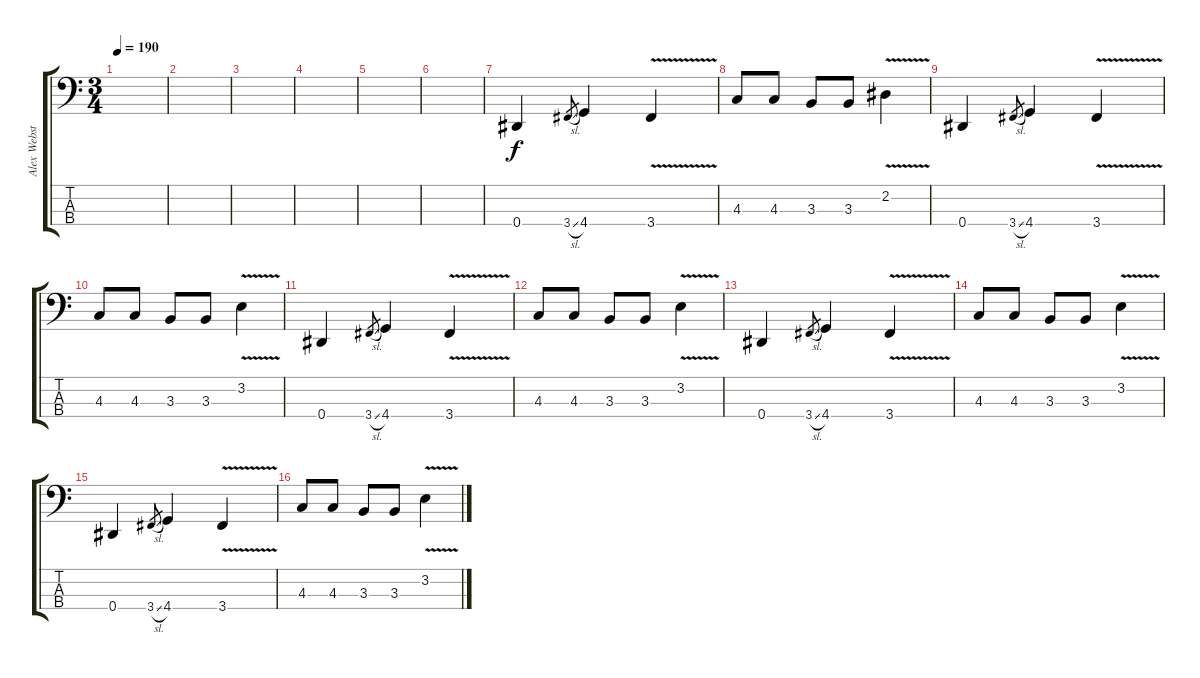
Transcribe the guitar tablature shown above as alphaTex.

\track ("Alex Webster" "Alex Webst") {instrument electricbassfinger}
\staff {score tabs}
\tuning (Gb2 Db2 Ab1 Eb1) {hide}
\ts (3 4)
\tempo 190
\clef f4
\ks c
|
|
|
|
|
|
0.4.4 3.4{sl}.8{gr} 4.4.4 3.4{v}.4 |
4.3.8 4.3.8 3.3.8 3.3.8 2.2{v}.4 |
0.4.4 3.4{sl}.8{gr} 4.4.4 3.4{v}.4 |
4.3.8 4.3.8 3.3.8 3.3.8 3.2{v}.4 |
0.4.4 3.4{sl}.8{gr} 4.4.4 3.4{v}.4 |
4.3.8 4.3.8 3.3.8 3.3.8 3.2{v}.4 |
0.4.4 3.4{sl}.8{gr} 4.4.4 3.4{v}.4 |
4.3.8 4.3.8 3.3.8 3.3.8 3.2{v}.4 |
0.4.4 3.4{sl}.8{gr} 4.4.4 3.4{v}.4 |
4.3.8 4.3.8 3.3.8 3.3.8 3.2{v}.4
